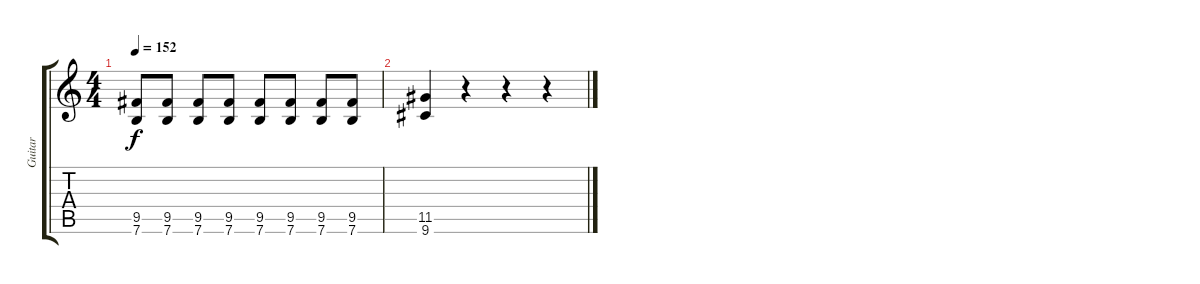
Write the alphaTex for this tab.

\track ("Guitar" "Guitar") {instrument distortionguitar}
\staff {score tabs}
\tuning (E4 B3 G3 D3 A2 E2) {hide}
\ts (4 4)
\tempo 152
\clef g2
\ks c
(9.5 7.6).8{dy f} (9.5 7.6).8 (9.5 7.6).8 (9.5 7.6).8 (9.5 7.6).8 (9.5 7.6).8 (9.5 7.6).8 (9.5 7.6).8 |
(11.5 9.6).4 r.4 r.4 r.4
